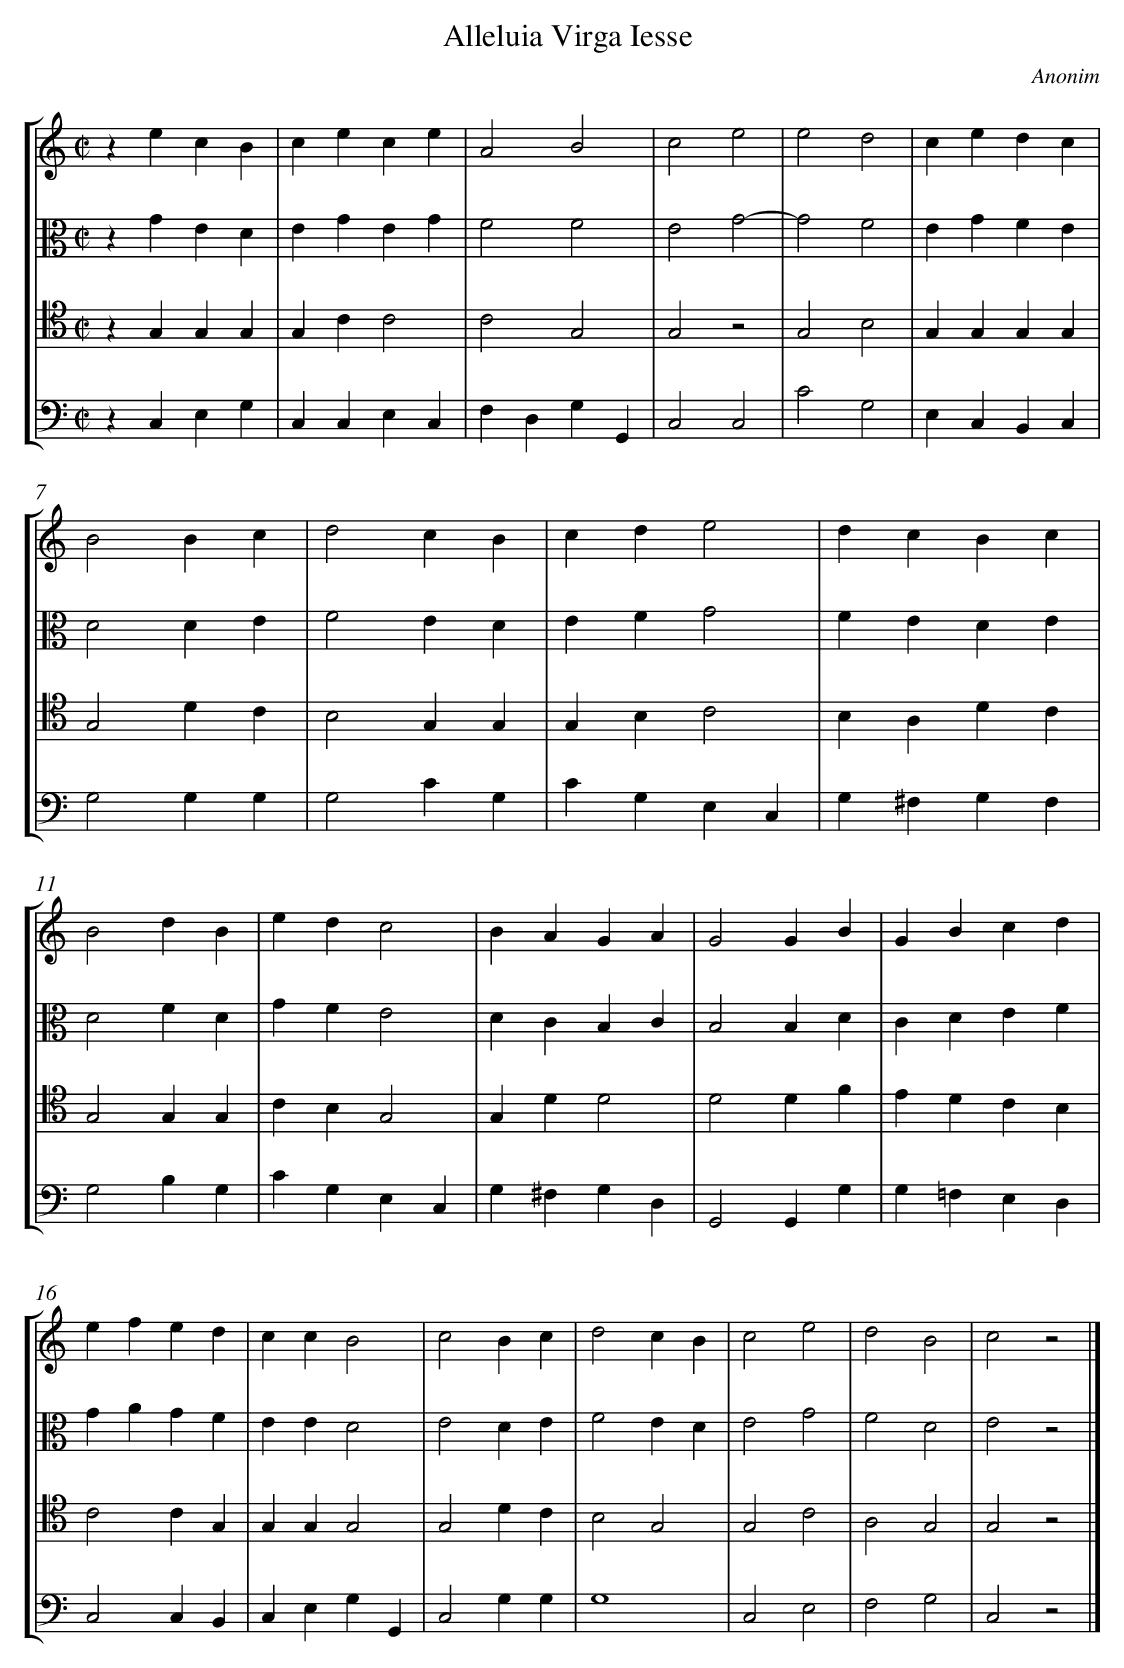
X:1
T: Alleluia Virga Iesse
C: Anonim
L: 1/4
M: C|
%%staves [1 2 3 4]
V: 1
V: 2 clef=alto
V: 3 clef=tenor
V: 4 clef=bass
K: C
[V:1] zecB |
[V:2] zGED |
[V:3] zG,G,G, |
[V:4] zC,E,G, |
[V:1] cece |
[V:2] EGEG |
[V:3] G,CC2 |
[V:4] C,C,E,C, |
[V:1] A2B2 |
[V:2] F2F2 |
[V:3] C2G,2 |
[V:4] F,D,G,G,, |
[V:1] c2e2 |
[V:2] E2G2- |
[V:3] G,2z2 |
[V:4] C,2C,2 |
[V:1] e2d2 |
[V:2] G2F2 |
[V:3] G,2B,2 |
[V:4] C2G,2 |
[V:1] cedc |
[V:2] EGFE |
[V:3] G,G,G,G, |
[V:4] E,C,B,,C, |
[V:1] B2Bc |
[V:2] D2DE |
[V:3] G,2DC |
[V:4] G,2G,G, |
[V:1] d2cB |
[V:2] F2ED |
[V:3] B,2G,G, |
[V:4] G,2CG, |
[V:1] cde2 |
[V:2] EFG2 |
[V:3] G,B,C2 |
[V:4] CG,E,C, |
[V:1] dcBc |
[V:2] FEDE |
[V:3] B,A,DC |
[V:4] G,^F,G,F, |
[V:1] B2dB |
[V:2] D2FD |
[V:3] G,2G,G, |
[V:4] G,2B,G, |
[V:1] edc2 |
[V:2] GFE2 |
[V:3] CB,G,2 |
[V:4] CG,E,C, |
[V:1] BAGA |
[V:2] DCB,C |
[V:3] G,DD2 |
[V:4] G,^F,G,D, |
[V:1] G2GB |
[V:2] B,2B,D |
[V:3] D2DF |
[V:4] G,,2G,,G, |
[V:1] GBcd |
[V:2] CDEF |
[V:3] EDCB, |
[V:4] G,=F,E,D, |
[V:1] efed |
[V:2] GAGF |
[V:3] C2CG, |
[V:4] C,2C,B,, |
[V:1] ccB2 |
[V:2] EED2 |
[V:3] G,G,G,2 |
[V:4] C,E,G,G,, |
[V:1] c2Bc |
[V:2] E2DE |
[V:3] G,2DC |
[V:4] C,2G,G, |
[V:1] d2cB |
[V:2] F2ED |
[V:3] B,2G,2 |
[V:4] G,4 |
[V:1] c2e2 |
[V:2] E2G2 |
[V:3] G,2C2 |
[V:4] C,2E,2 |
[V:1] d2B2 |
[V:2] F2D2 |
[V:3] A,2G,2 |
[V:4] F,2G,2 |
[V:1] c2z2 |]
[V:2] E2z2 |]
[V:3] G,2z2 |]
[V:4] C,2z2 |]
